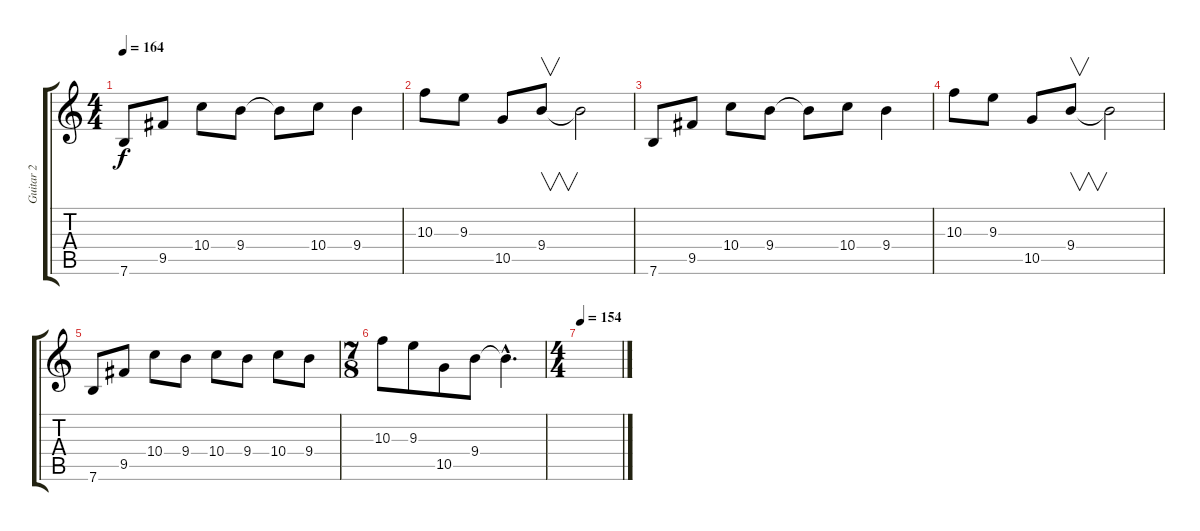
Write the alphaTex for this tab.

\track ("Guitar 2" "Guitar 2") {instrument overdrivenguitar}
\staff {score tabs}
\tuning (E4 B3 G3 D3 A2 E2) {hide}
\ts (4 4)
\tempo 164
\clef g2
\ks c
7.6.8{dy f} 9.5.8 10.4.8 9.4.8 9.4{t}.8 10.4.8 9.4.4 |
10.3.8 9.3.8 10.5.8 9.4.8{v} 9.4{t}.2 |
7.6.8 9.5.8 10.4.8 9.4.8 9.4{t}.8 10.4.8 9.4.4 |
10.3.8 9.3.8 10.5.8 9.4.8{v} 9.4{t}.2 |
7.6.8 9.5.8 10.4.8 9.4.8 10.4.8 9.4.8 10.4.8 9.4.8 |
\ts (7 8)
10.3.8 9.3.8 10.5.8 9.4.8 9.4{hac t}.4{d} |
\ts (4 4)
\tempo 154
